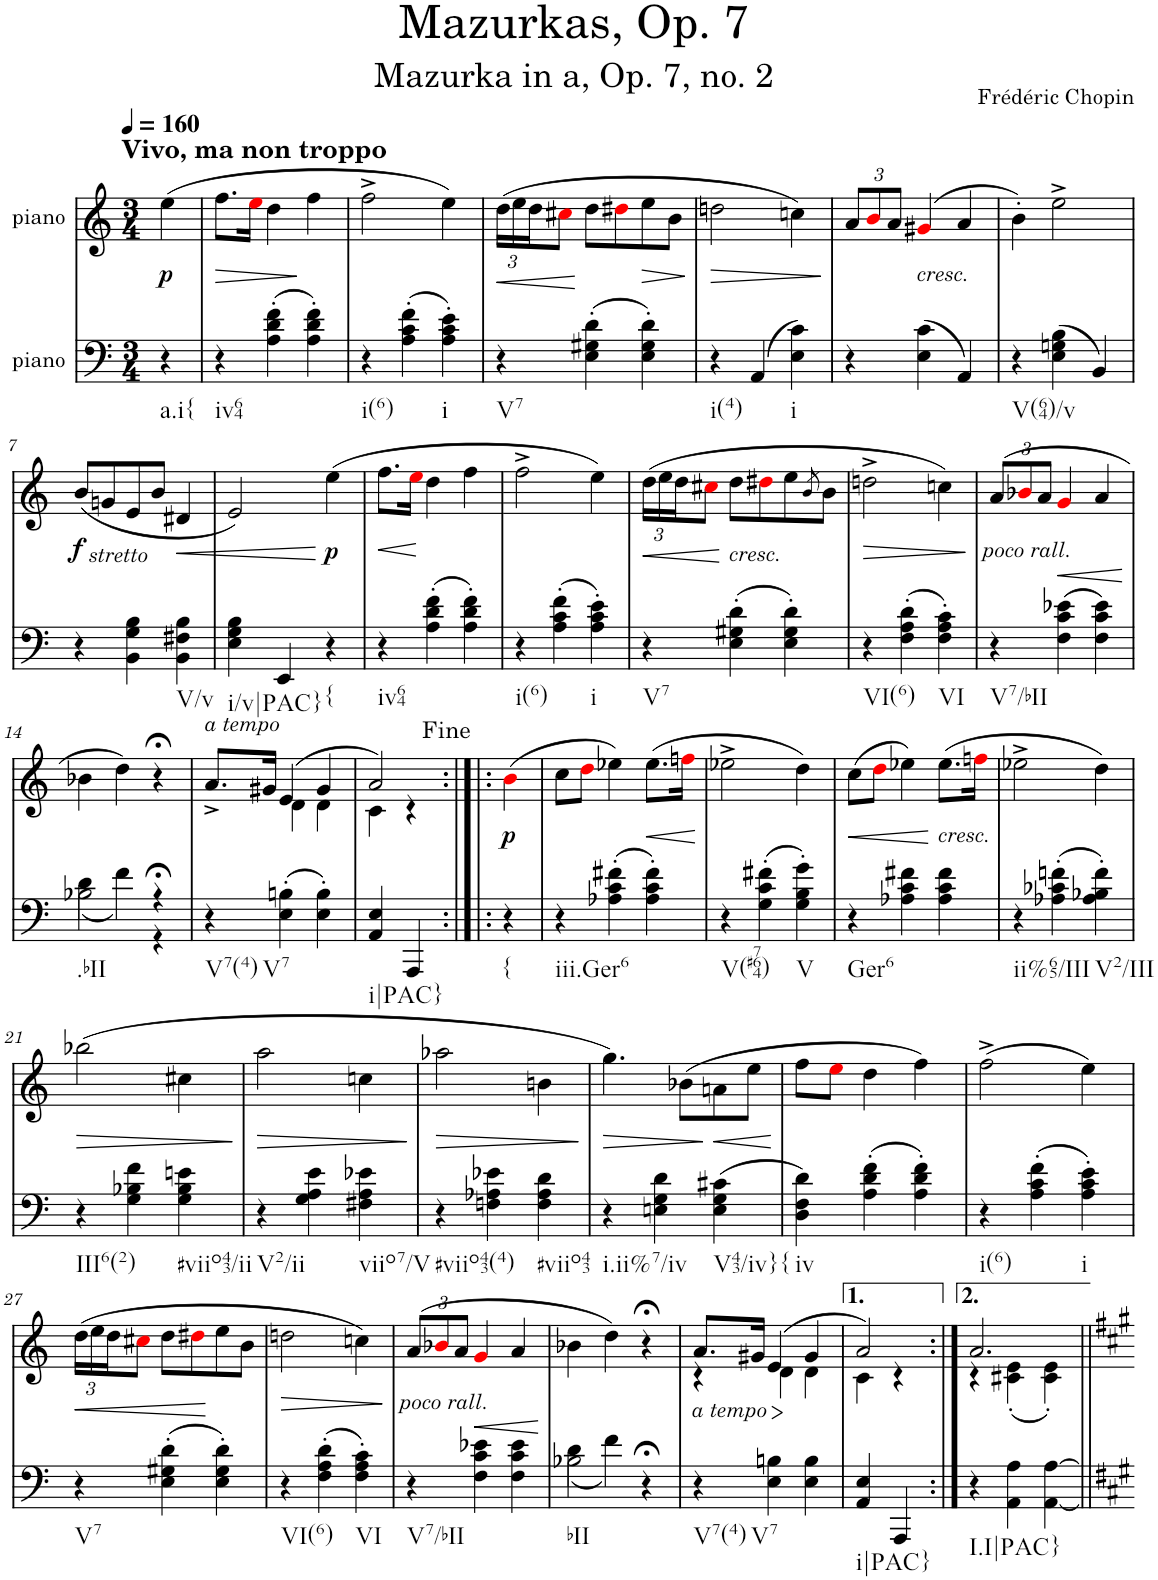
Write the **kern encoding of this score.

**kern	**kern	**dynam
*part2	*part1	*part1
*staff2	*staff1	*staff1
*I"piano	*I"piano	*
*I'Pno	*I'Pno	*
*clefF4	*clefG2	*
*k[]	*k[]	*
*M3/4	*M3/4	*
*MM160	*MM160	*
=	=	=
!	!LO:TX:a:B:t=Vivo, ma non troppo	!
!LO:TX:b:t=a.i{	!	!
!	!	!LO:DY:b
4r	(4ee\	p
=1	=1	=1
!LO:TX:b:t=iv64	!	!
!	!	!LO:HP:b
4r	8.ff\L	>
.	16eei\Jk	.
(4A\' 4d\' 4f\'	4dd\	.
4A\' 4d\' 4f\')	4ff\	]
=2	=2	=2
!LO:TX:b:t=i(6)	!	!
4r	2ff^\	.
(4A\' 4c\' 4f\'	.	.
!LO:TX:b:t=i	!	!
4A\' 4c\' 4e\')	4ee\)	.
=3	=3	=3
*	*Xbrackettup	*
!LO:TX:b:t=V7	!	!
!	!	!LO:HP:b
4r	(24dd\LL	<
.	24ee\	.
.	24dd\J	.
.	8cc#Xi\J	.
(4E\' 4G#X\' 4d\'	8dd\L	[
.	8dd#Xi\	.
!	!	!LO:HP:b
4E\' 4G#\' 4d\')	8ee\	>
.	8b\J	.
.	.	]
=4	=4	=4
!LO:TX:b:t=i(4)	!	!
!	!	!LO:HP:b
4r	2ddn\	>
(4AA/	.	.
!LO:TX:b:t=i	!	!
4E\ 4c\)	4ccn\)	.
.	.	]
=5	=5	=5
4r	12a/L	.
.	12bi/	.
.	12a/J	.
!	!LO:TX:b:i:t=cresc.	!
(4E\ 4c\	(4g#Xi/	.
4AA/)	4a/	.
=6	=6	=6
!LO:TX:b:t=V(64)/v	!	!
4r	4b'\)	.
(4E\ 4Gn\ 4B\	2ee^\	.
4BB/)	.	.
!!LO:LB:g=z
=7	=7	=7
!	!LO:TX:b:i:t=stretto	!
!	!	!LO:DY:b
4r	(8b/L	f
.	8gn/	.
4BB\ 4G\ 4B\	8e/	.
.	8b/J	.
!LO:TX:b:t=V/v	!	!
!	!	!LO:HP:b
4BB\ 4F#X\ 4B\	4d#X/	<
=8	=8	=8
!LO:TX:b:t=i/v|PAC}	!	!
4E\ 4G\ 4B\	2e/)	.
4EE/	.	.
!LO:TX:b:t={	!	!
!	!	!LO:DY:n=1:b
4r	(4ee\	[ p
=9	=9	=9
!LO:TX:b:t=iv64	!	!
!	!	!LO:HP:b
4r	8.ff\L	<
.	16eei\Jk	.
(4A\' 4d\' 4f\'	4dd\	[
4A\' 4d\' 4f\')	4ff\	.
=10	=10	=10
!LO:TX:b:t=i(6)	!	!
4r	2ff^\	.
(4A\' 4c\' 4f\'	.	.
!LO:TX:b:t=i	!	!
4A\' 4c\' 4e\')	4ee\)	.
=11	=11	=11
!LO:TX:b:t=V7	!	!
!	!	!LO:HP:b
4r	(24dd\LL	<
.	24ee\	.
.	24dd\J	.
.	8cc#Xi\J	.
!	!LO:TX:b:i:t=cresc.	!
(4E\' 4G#X\' 4d\'	8dd\L	[
.	8dd#Xi\	.
4E\' 4G#\' 4d\')	8ee\	.
.	8qb/	.
.	8b\J	.
=12	=12	=12
!LO:TX:b:t=VI(6)	!	!
!	!	!LO:HP:b
4r	2ddn^\	>
(4F\' 4A\' 4d\'	.	.
!LO:TX:b:t=VI	!	!
4F\' 4A\' 4c\')	4ccn\)	.
.	.	]
=13	=13	=13
!	!LO:TX:b:i:t=poco rall.	!
!LO:TX:b:t=V7/bII	!	!
4r	(12a/L	.
.	12b-Xi/	.
.	12a/J	.
!	!	!LO:HP:b
(4F\ 4c\ 4e-X\	4gi/	<
4F\ 4c\ 4e-\)	4a/	.
.	.	[
!!LO:LB:g=z
=14	=14	=14
*^	*	*
!LO:TX:b:t=.bII	!	!	!
2B-X\	(4d\	4b-X\	.
.	4f\)	4dd\)	.
4r;<	4r	4r;<	.
=15	=15	=15	=15
*	*	*^	*
!	!	!LO:TX:b:i:t=a tempo	!	!
!LO:TX:b:t=V7(4)	!	!	!	!
!LO:TX:b:t=V7	!	!	!	!
*v	*v	*	*	*
4r	8.a^/L	4ryy	.
.	16g#X/Jk	.	.
(4E\' 4Bn\'	(4e/	4d\	.
4E\' 4B\')	4g#/	4d\	.
=16	=16	=16	=16
!LO:TX:b:t=i|PAC}	!	!	!
4AA/ 4E/	2a/)	4c\	.
4AAA/	.	4r	.
=16X1:|!|:	=16X1:|!|:	=16X1:|!|:	=16X1:|!|:
!LO:TX:b:t={	!	!	!
!	!	!	!LO:DY:b
*	*v	*v	*
4r	(4bi\	p
=17	=17	=17
!LO:TX:b:t=iii.Ger6	!	!
4r	8cc\L	.
.	8ddi\J	.
(4A-X\' 4c\' 4f#X\'	4ee-X\)	.
!	!	!LO:HP:b
4A-\' 4c\' 4f#\')	(8.ee-\L	<
.	16ffni\Jk	.
.	.	[
=18	=18	=18
!LO:TX:b:t=V(#764)	!	!
4r	2ee-X^\	.
(4G\' 4c\' 4f#X\'	.	.
!LO:TX:b:t=V	!	!
4G\' 4B\' 4g\')	4dd\)	.
=19	=19	=19
!LO:TX:b:t=Ger6	!	!
!	!	!LO:HP:b
4r	(8cc\L	<
.	8ddi\J	.
4A-X\ 4c\ 4f#X\	4ee-X\)	.
!	!LO:TX:b:i:t=cresc.	!
4A-\ 4c\ 4f#\	(8.ee-\L	[
.	16ffni\Jk	.
=20	=20	=20
!LO:TX:b:t=ii%65/III	!	!
4r	2ee-X^\	.
(4A-X\' 4c-X\' 4fn\'	.	.
!LO:TX:b:t=V2/III	!	!
4A-\' 4B-X\' 4f\')	4dd\)	.
!!LO:LB:g=z
=21	=21	=21
!LO:TX:b:t=III6(2)	!	!
!	!	!LO:HP:b
4r	(2bb-X\	>
4G\ 4B-X\ 4f\	.	.
!LO:TX:b:t=#viio43/ii	!	!
4G\ 4B-\ 4en\	4cc#X\	.
.	.	]
=22	=22	=22
!LO:TX:b:t=V2/ii	!	!
!	!	!LO:HP:b
4r	2aa\	>
4G\ 4A\ 4e\	.	.
!LO:TX:b:t=viio7/V	!	!
4F#X\ 4A\ 4e-X\	4ccn\	.
.	.	]
=23	=23	=23
!LO:TX:b:t=#viio43(4)	!	!
!	!	!LO:HP:b
4r	2aa-X\	>
4Fn\ 4A-X\ 4e-X\	.	.
!LO:TX:b:t=#viio43	!	!
4F\ 4A-\ 4d\	4bn\	.
.	.	]
=24	=24	=24
!LO:TX:b:t=i.ii%7/iv	!	!
!	!	!LO:HP:b
4r	4.gg\)	>
4En\ 4G\ 4d\	.	.
.	(8b-X\L	.
!LO:TX:b:t=V43/iv}{	!	!
!	!	!LO:HP:n=1:b
(4E\ 4G\ 4c#X\	8an\	] <
.	8ee\J	.
.	.	[
=25	=25	=25
!LO:TX:b:t=iv	!	!
4D\ 4F\ 4d\)	8ff\L	.
.	8eei\J	.
(4A\' 4d\' 4f\'	4dd\	.
4A\' 4d\' 4f\')	4ff\)	.
=26	=26	=26
!LO:TX:b:t=i(6)	!	!
4r	(2ff^\	.
(4A\' 4c\' 4f\'	.	.
!LO:TX:b:t=i	!	!
4A\' 4c\' 4e\')	4ee\)	.
!!LO:LB:g=z
=27	=27	=27
!LO:TX:b:t=V7	!	!
!	!	!LO:HP:b
4r	(24dd\LL	<
.	24ee\	.
.	24dd\J	.
.	8cc#Xi\J	.
(4E\' 4G#X\' 4d\'	8dd\L	.
.	8dd#Xi\	.
4E\' 4G#\' 4d\')	8ee\	[
.	8b\J	.
=28	=28	=28
!LO:TX:b:t=VI(6)	!	!
!	!	!LO:HP:b
4r	2ddn\	>
(4F\' 4A\' 4d\'	.	.
!LO:TX:b:t=VI	!	!
4F\' 4A\' 4c\')	4ccn\)	.
.	.	]
=29	=29	=29
!	!LO:TX:b:i:t=poco rall.	!
!LO:TX:b:t=V7/bII	!	!
4r	(12a/L	.
.	12b-Xi/	.
.	12a/J	.
!	!	!LO:HP:b
4F\ 4c\ 4e-X\	4gi/	<
4F\ 4c\ 4e-\	4a/	.
.	.	[
=30	=30	=30
*^	*	*
!LO:TX:b:t=bII	!	!	!
2B-X\	(4d\	4b-X\	.
.	4f\)	4dd\)	.
4r;<	4ryy	4r;<	.
=31	=31	=31	=31
!	!	!LO:TX:b:i:t=a tempo	!
!LO:TX:b:t=V7(4)	!	!	!
!LO:TX:b:t=V7	!	!	!
!	!	!	!LO:HP:b
*v	*v	*^	*
4r	8.a/L	4r	>
.	16g#X/Jk	.	.
4E\ 4Bn\	(4e/	4d\	]
4E\ 4B\	4g#/	4d\	.
=32	=32	=32	=32
!LO:TX:b:t=i|PAC}	!	!	!
4AA/ 4E/	2a/)	4c\	.
4AAA/	.	4r	.
=32X2:|!	=32X2:|!	=32X2:|!	=32X2:|!
!LO:TX:b:t=I.I|PAC}	!	!	!
4r	2.a/	4r	.
4AA\ 4A\	.	(4c#X\' 4e\'	.
[4AA\ [4A\	.	4c#\' 4e\')	.
*	*v	*v	*
=||	=||	=||
*-	*-	*-
